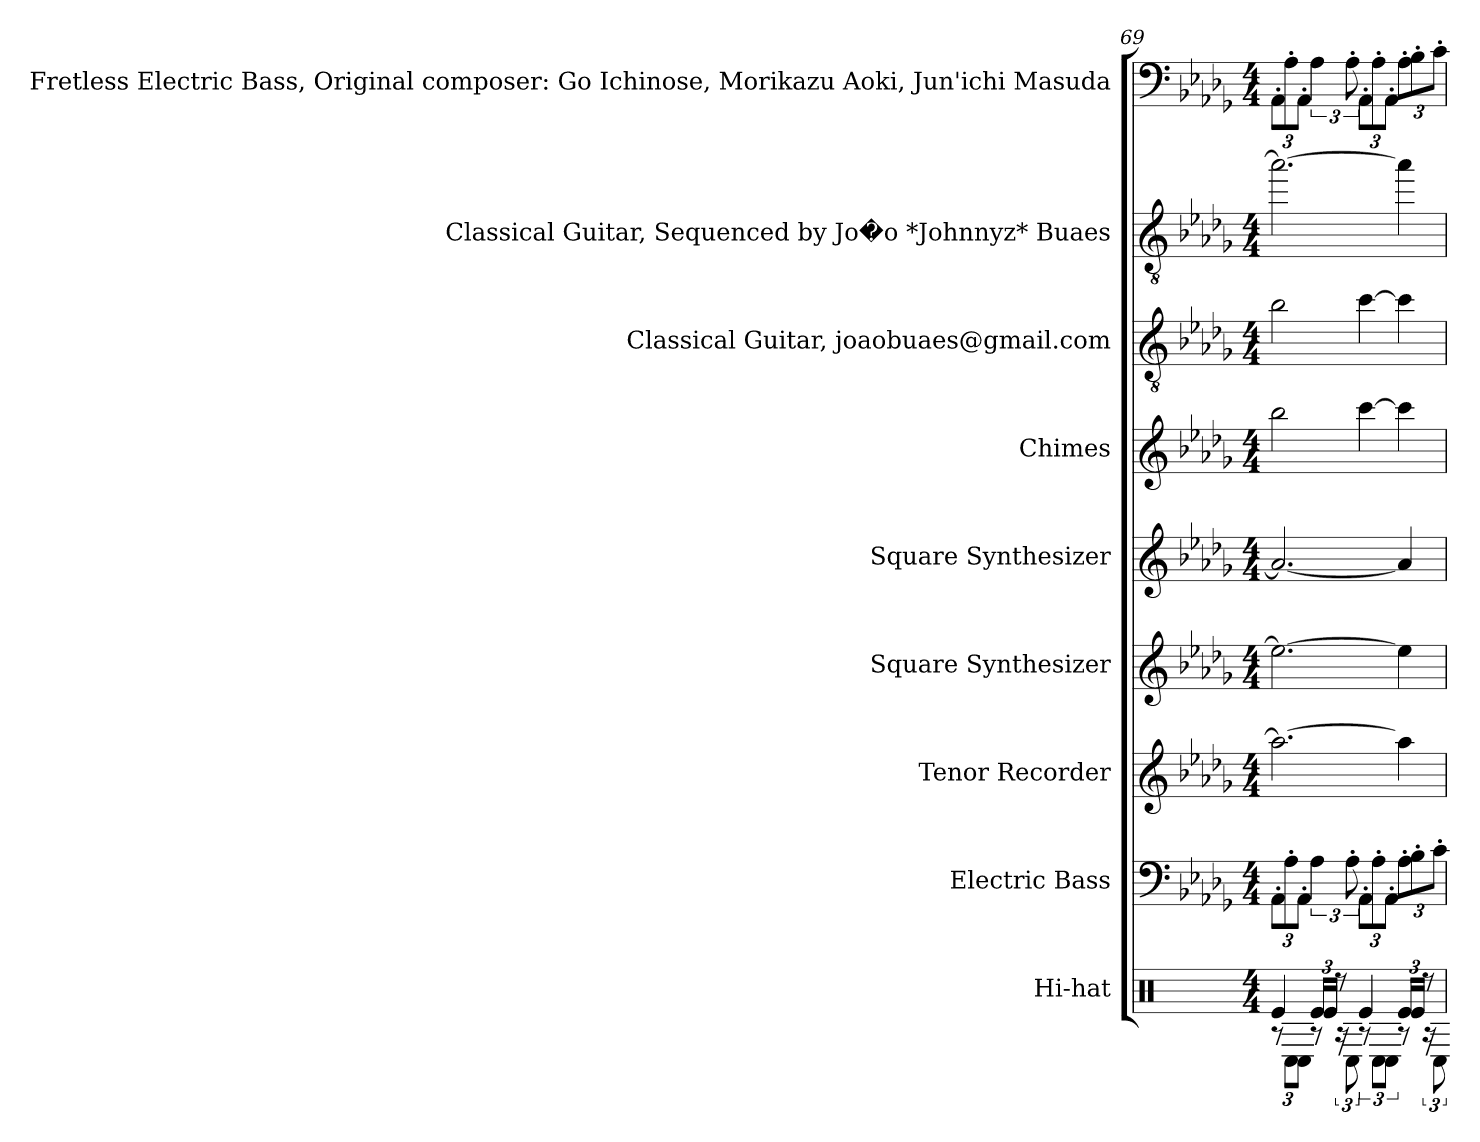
**kern	**kern	**kern	**kern	**kern	**kern	**kern	**kern	**kern
*part9	*part8	*part7	*part6	*part5	*part4	*part3	*part2	*part1
*staff9	*staff8	*staff7	*staff6	*staff5	*staff4	*staff3	*staff2	*staff1
*I"Hi-hat	*I"Electric Bass	*I"Tenor Recorder	*I"Square Synthesizer	*I"Square Synthesizer	*I"Chimes	*I"Classical Guitar, joaobuaes@gmail.com	*I"Classical Guitar, Sequenced by Jo�o *Johnnyz* Buaes	*I"Fretless Electric Bass, Original composer: Go Ichinose, Morikazu Aoki, Jun'ichi Masuda
*I'Hi-hat	*I'El. B.	*I'T. Rec.	*I'Synth.	*I'Synth.	*I'Cme.	*I'Guit.	*I'Guit.	*I'Frtl. El. B.
!!LO:PB:g=z
*clefX	*clefF4	*clefG2	*clefG2	*clefG2	*clefG2	*clefGv2	*clefGv2	*clefF4
*	*ITrd7c12	*	*	*	*	*	*	*ITrd7c12
*k[]	*k[b-e-a-d-g-]	*k[b-e-a-d-g-]	*k[b-e-a-d-g-]	*k[b-e-a-d-g-]	*k[b-e-a-d-g-]	*k[b-e-a-d-g-]	*k[b-e-a-d-g-]	*k[b-e-a-d-g-]
*M4/4	*M4/4	*M4/4	*M4/4	*M4/4	*M4/4	*M4/4	*M4/4	*M4/4
=69	=69	=69	=69	=69	=69	=69	=69	=69
*^	*	*	*	*	*	*	*	*
*	*	*Xbrackettup	*	*	*	*	*	*	*Xbrackettup
4Re/	12r	12AAA-'\L	2.aa-\_	2.ee-\_	2.a-/_	2bb-\	2b-\	2.aa-\_	12AAA-'\L
.	12RC\L	12AA-'\	.	.	.	.	.	.	12AA-'\
.	12RC\J	12AAA-'\J	.	.	.	.	.	.	12AAA-'\J
*Xbrackettup	*	*brackettup	*	*	*	*	*	*	*brackettup
12Re/L	8r	6AA-\	.	.	.	.	.	.	6AA-\
24Re/Jk	.	.	.	.	.	.	.	.	.
*	*brackettup	*	*	*	*	*	*	*	*
8r	24r	.	.	.	.	.	.	.	.
.	12RC\	12AA-'\	.	.	.	.	.	.	12AA-'\
*	*	*Xbrackettup	*	*	*	*	*	*	*Xbrackettup
4Re/	12r	12AAA-'\L	.	.	.	[4ccc\	[4cc\	.	12AAA-'\L
.	12RC\L	12AA-'\	.	.	.	.	.	.	12AA-'\
.	12RC\J	12AAA-'\J	.	.	.	.	.	.	12AAA-'\J
*Xbrackettup	*	*	*	*	*	*	*	*	*
12Re/L	8r	12AA-'\L	4aa-\]	4ee-\]	4a-/]	4ccc\]	4cc\]	4aa-\]	12AA-'\L
24Re/Jk	.	12BB-'\	.	.	.	.	.	.	12BB-'\
*	*brackettup	*	*	*	*	*	*	*	*
8r	24r	.	.	.	.	.	.	.	.
.	12RC\	12C'\J	.	.	.	.	.	.	12C'\J
*v	*v	*	*	*	*	*	*	*	*
=	=	=	=	=	=	=	=	=
*-	*-	*-	*-	*-	*-	*-	*-	*-
